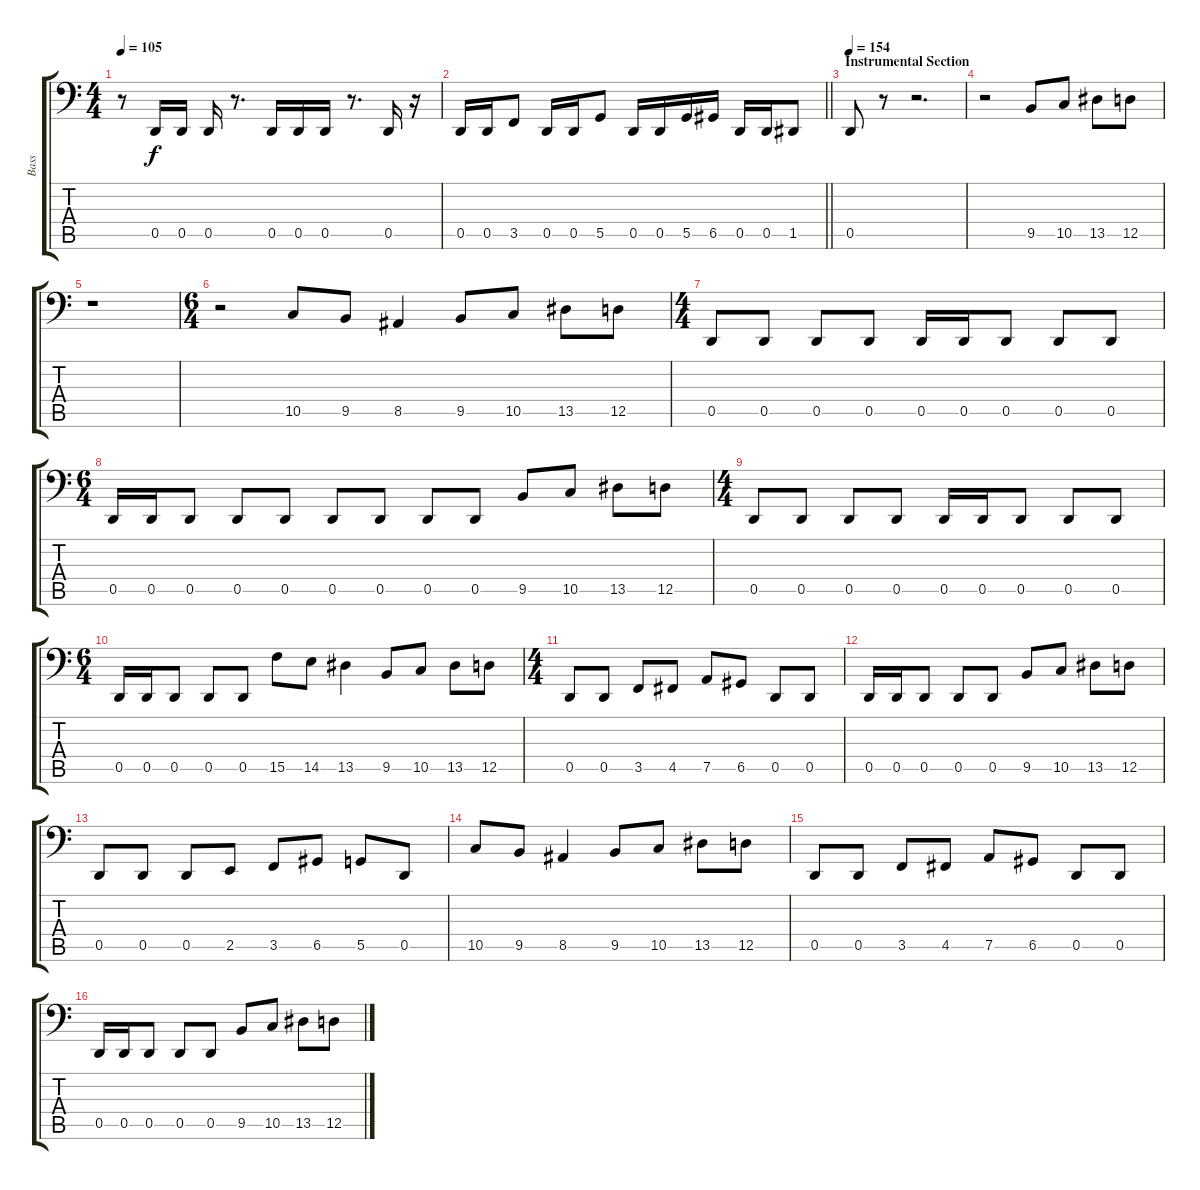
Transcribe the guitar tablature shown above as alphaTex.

\track ("Bass" "Bass") {instrument electricbassfinger}
\staff {score tabs}
\tuning (C3 G2 D2 A1 D1 A0) {hide}
\ts (4 4)
\tempo 105
\clef f4
\ks c
r.8{dy f} 0.5.16 0.5.16 0.5.16 r.8{d} 0.5.16 0.5.16 0.5.16 r.8{d} 0.5.16 r.16 |
\barLineRight lightlight
0.5.16 0.5.16 3.5.8 0.5.16 0.5.16 5.5.8 0.5.16 0.5.16 5.5.16 6.5.16 0.5.16 0.5.16 1.5.8 |
\section ("" "Instrumental Section")
\tempo 154
0.5.8 r.8 r.2{d} |
r.2 9.5.8 10.5.8 13.5.8 12.5.8 |
r.1 |
\ts (6 4)
r.2 10.5.8 9.5.8 8.5.4 9.5.8 10.5.8 13.5.8 12.5.8 |
\ts (4 4)
0.5.8 0.5.8 0.5.8 0.5.8 0.5.16 0.5.16 0.5.8 0.5.8 0.5.8 |
\ts (6 4)
0.5.16 0.5.16 0.5.8 0.5.8 0.5.8 0.5.8 0.5.8 0.5.8 0.5.8 9.5.8 10.5.8 13.5.8 12.5.8 |
\ts (4 4)
0.5.8 0.5.8 0.5.8 0.5.8 0.5.16 0.5.16 0.5.8 0.5.8 0.5.8 |
\ts (6 4)
0.5.16 0.5.16 0.5.8 0.5.8 0.5.8 15.5.8 14.5.8 13.5.4 9.5.8 10.5.8 13.5.8 12.5.8 |
\ts (4 4)
0.5.8 0.5.8 3.5.8 4.5.8 7.5.8 6.5.8 0.5.8 0.5.8 |
0.5.16 0.5.16 0.5.8 0.5.8 0.5.8 9.5.8 10.5.8 13.5.8 12.5.8 |
0.5.8 0.5.8 0.5.8 2.5.8 3.5.8 6.5.8 5.5.8 0.5.8 |
10.5.8 9.5.8 8.5.4 9.5.8 10.5.8 13.5.8 12.5.8 |
0.5.8 0.5.8 3.5.8 4.5.8 7.5.8 6.5.8 0.5.8 0.5.8 |
0.5.16 0.5.16 0.5.8 0.5.8 0.5.8 9.5.8 10.5.8 13.5.8 12.5.8
